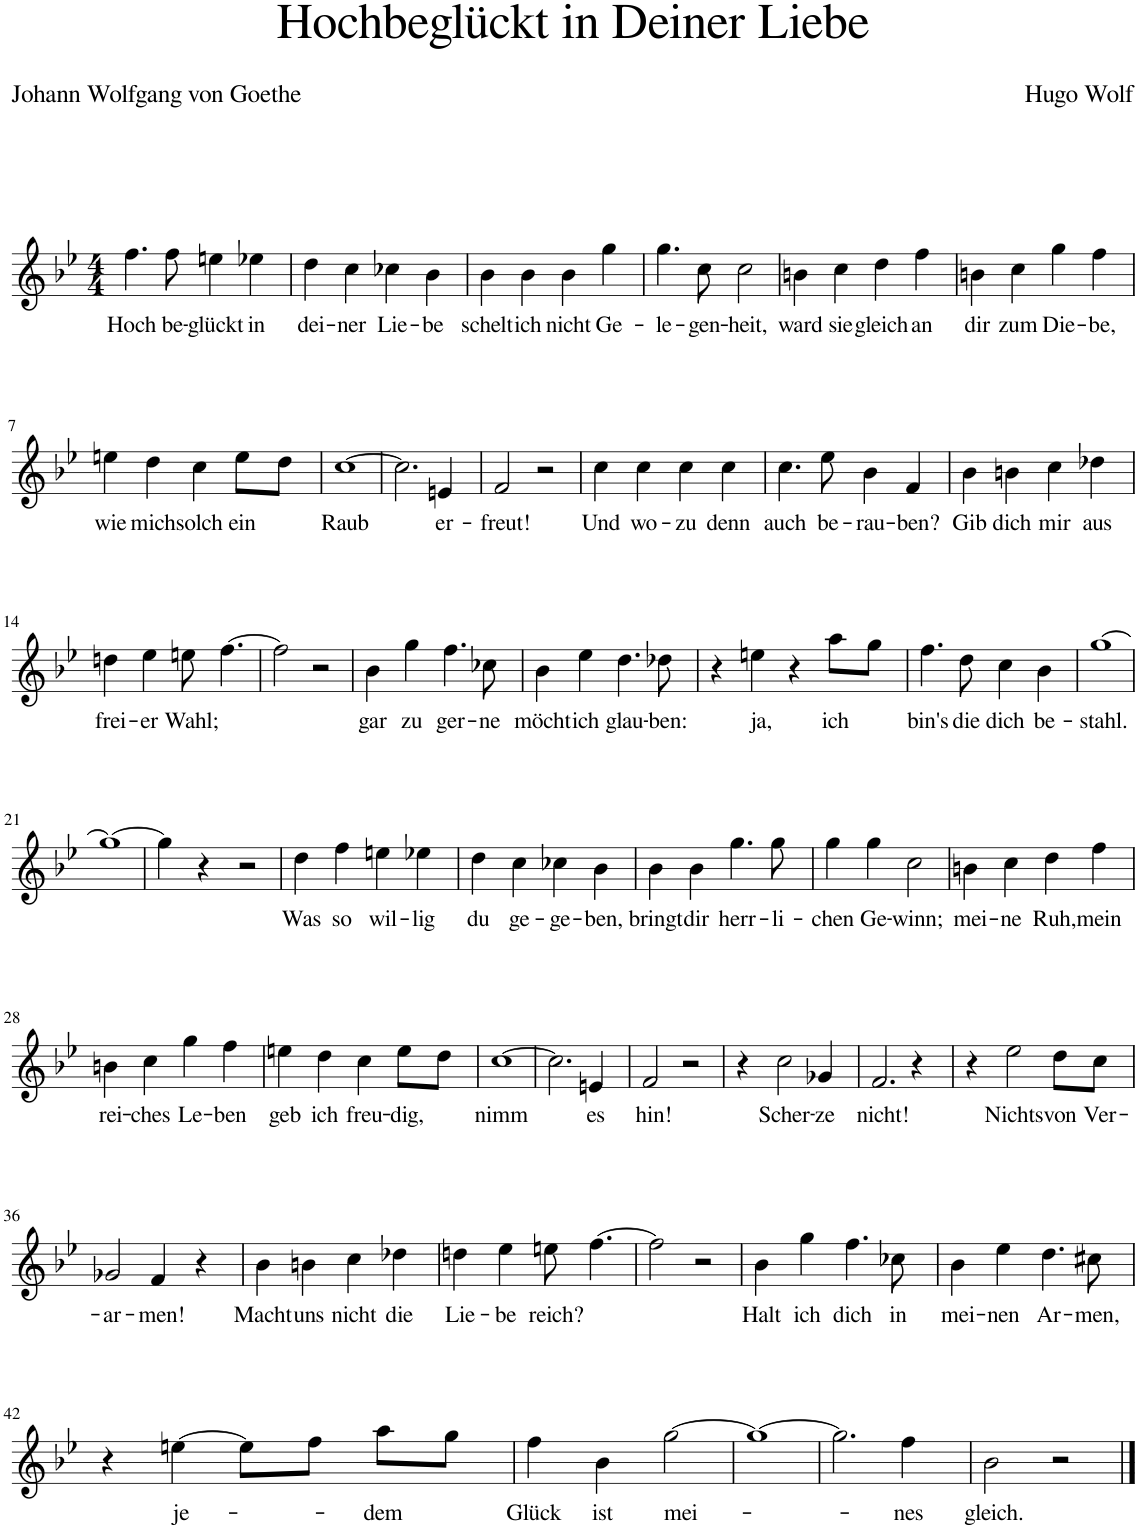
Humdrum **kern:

**kern	**text
*part1	*part1
*staff1	*staff1
*I"Piano	*
*I'Pno	*
*clefG2	*
*k[b-e-]	*
*M4/4	*
=1	=1
!	!LO:LY:b
4.ff\	Hoch
!	!LO:LY:b
8ff\	be-
!	!LO:LY:b
4een\	-glückt
!	!LO:LY:b
4ee-X\	in
=2	=2
!	!LO:LY:b
4dd\	dei-
!	!LO:LY:b
4cc\	-ner
!	!LO:LY:b
4cc-X\	Lie-
!	!LO:LY:b
4b-\	-be
=3	=3
!	!LO:LY:b
4b-\	schelt
!	!LO:LY:b
4b-\	ich
!	!LO:LY:b
4b-\	nicht
!	!LO:LY:b
4gg\	Ge-
=4	=4
!	!LO:LY:b
4.gg\	-le-
!	!LO:LY:b
8cc\	-gen-
!	!LO:LY:b
2cc\	-heit,
=5	=5
!	!LO:LY:b
4bn\	ward
!	!LO:LY:b
4cc\	sie
!	!LO:LY:b
4dd\	gleich
!	!LO:LY:b
4ff\	an
=6	=6
!	!LO:LY:b
4bn\	dir
!	!LO:LY:b
4cc\	zum
!	!LO:LY:b
4gg\	Die-
!	!LO:LY:b
4ff\	-be,
!!LO:LB:g=z
=7	=7
!	!LO:LY:b
4een\	wie
!	!LO:LY:b
4dd\	mich
!	!LO:LY:b
4cc\	solch
!	!LO:LY:b
8ee\L	ein
8dd\J	.
=8	=8
!	!LO:LY:b
[1cc	Raub
=9	=9
2.cc\]	.
!	!LO:LY:b
4en/	er-
=10	=10
!	!LO:LY:b
2f/	-freut!
2r	.
=11	=11
!	!LO:LY:b
4cc\	Und
!	!LO:LY:b
4cc\	wo-
!	!LO:LY:b
4cc\	-zu
!	!LO:LY:b
4cc\	denn
=12	=12
!	!LO:LY:b
4.cc\	auch
!	!LO:LY:b
8ee-\	be-
!	!LO:LY:b
4b-\	-rau-
!	!LO:LY:b
4f/	-ben?
=13	=13
!	!LO:LY:b
4b-\	Gib
!	!LO:LY:b
4bn\	dich
!	!LO:LY:b
4cc\	mir
!	!LO:LY:b
4dd-X\	aus
!!LO:LB:g=z
=14	=14
!	!LO:LY:b
4ddn\	frei-
!	!LO:LY:b
4ee-\	-er
!	!LO:LY:b
8een\	Wahl;
[4.ff\	.
=15	=15
2ff\]	.
2r	.
=16	=16
!	!LO:LY:b
4b-\	gar
!	!LO:LY:b
4gg\	zu
!	!LO:LY:b
4.ff\	ger-
!	!LO:LY:b
8cc-X\	-ne
=17	=17
!	!LO:LY:b
4b-\	möcht
!	!LO:LY:b
4ee-\	ich
!	!LO:LY:b
4.dd\	glau-
!	!LO:LY:b
8dd-X\	-ben:
=18	=18
4r	.
!	!LO:LY:b
4een\	ja,
4r	.
!	!LO:LY:b
8aa\L	ich
8gg\J	.
=19	=19
!	!LO:LY:b
4.ff\	bin's
!	!LO:LY:b
8dd\	die
!	!LO:LY:b
4cc\	dich
!	!LO:LY:b
4b-\	be-
=20	=20
!	!LO:LY:b
[1gg	-stahl.
!!LO:LB:g=z
=21	=21
1gg_	.
=22	=22
4gg\]	.
4r	.
2r	.
=23	=23
!	!LO:LY:b
4dd\	Was
!	!LO:LY:b
4ff\	so
!	!LO:LY:b
4een\	wil-
!	!LO:LY:b
4ee-X\	-lig
=24	=24
!	!LO:LY:b
4dd\	du
!	!LO:LY:b
4cc\	ge-
!	!LO:LY:b
4cc-X\	-ge-
!	!LO:LY:b
4b-\	-ben,
=25	=25
!	!LO:LY:b
4b-\	bringt
!	!LO:LY:b
4b-\	dir
!	!LO:LY:b
4.gg\	herr-
!	!LO:LY:b
8gg\	-li-
=26	=26
!	!LO:LY:b
4gg\	-chen
!	!LO:LY:b
4gg\	Ge-
!	!LO:LY:b
2cc\	-winn;
=27	=27
!	!LO:LY:b
4bn\	mei-
!	!LO:LY:b
4cc\	-ne
!	!LO:LY:b
4dd\	Ruh,
!	!LO:LY:b
4ff\	mein
!!LO:LB:g=z
=28	=28
!	!LO:LY:b
4bn\	rei-
!	!LO:LY:b
4cc\	-ches
!	!LO:LY:b
4gg\	Le-
!	!LO:LY:b
4ff\	-ben
=29	=29
!	!LO:LY:b
4een\	geb
!	!LO:LY:b
4dd\	ich
!	!LO:LY:b
4cc\	freu-
!	!LO:LY:b
8ee\L	-dig,
8dd\J	.
=30	=30
!	!LO:LY:b
[1cc	nimm
=31	=31
2.cc\]	.
!	!LO:LY:b
4en/	es
=32	=32
!	!LO:LY:b
2f/	hin!
2r	.
=33	=33
4r	.
!	!LO:LY:b
2cc\	Scher-
!	!LO:LY:b
4g-X/	-ze
=34	=34
!	!LO:LY:b
2.f/	nicht!
4r	.
=35	=35
4r	.
!	!LO:LY:b
2ee-\	Nichts
!	!LO:LY:b
8dd\L	von
!	!LO:LY:b
8cc\J	Ver-
!!LO:LB:g=z
=36	=36
!	!LO:LY:b
2g-X/	-ar-
!	!LO:LY:b
4f/	-men!
4r	.
=37	=37
!	!LO:LY:b
4b-\	Macht
!	!LO:LY:b
4bn\	uns
!	!LO:LY:b
4cc\	nicht
!	!LO:LY:b
4dd-X\	die
=38	=38
!	!LO:LY:b
4ddn\	Lie-
!	!LO:LY:b
4ee-\	-be
!	!LO:LY:b
8een\	reich?
[4.ff\	.
=39	=39
2ff\]	.
2r	.
=40	=40
!	!LO:LY:b
4b-\	Halt
!	!LO:LY:b
4gg\	ich
!	!LO:LY:b
4.ff\	dich
!	!LO:LY:b
8cc-X\	in
=41	=41
!	!LO:LY:b
4b-\	mei-
!	!LO:LY:b
4ee-\	-nen
!	!LO:LY:b
4.dd\	Ar-
!	!LO:LY:b
8cc#X\	-men,
!!LO:LB:g=z
=42	=42
4r	.
!	!LO:LY:b
[4een\	je-
8ee\L]	.
8ff\J	.
!	!LO:LY:b
8aa\L	-dem
8gg\J	.
=43	=43
!	!LO:LY:b
4ff\	Glück
!	!LO:LY:b
4b-\	ist
!	!LO:LY:b
[2gg\	mei-
=44	=44
1gg_	.
=45	=45
2.gg\]	.
!	!LO:LY:b
4ff\	-nes
=46	=46
!	!LO:LY:b
2b-\	gleich.
2r	.
==	==
*-	*-
